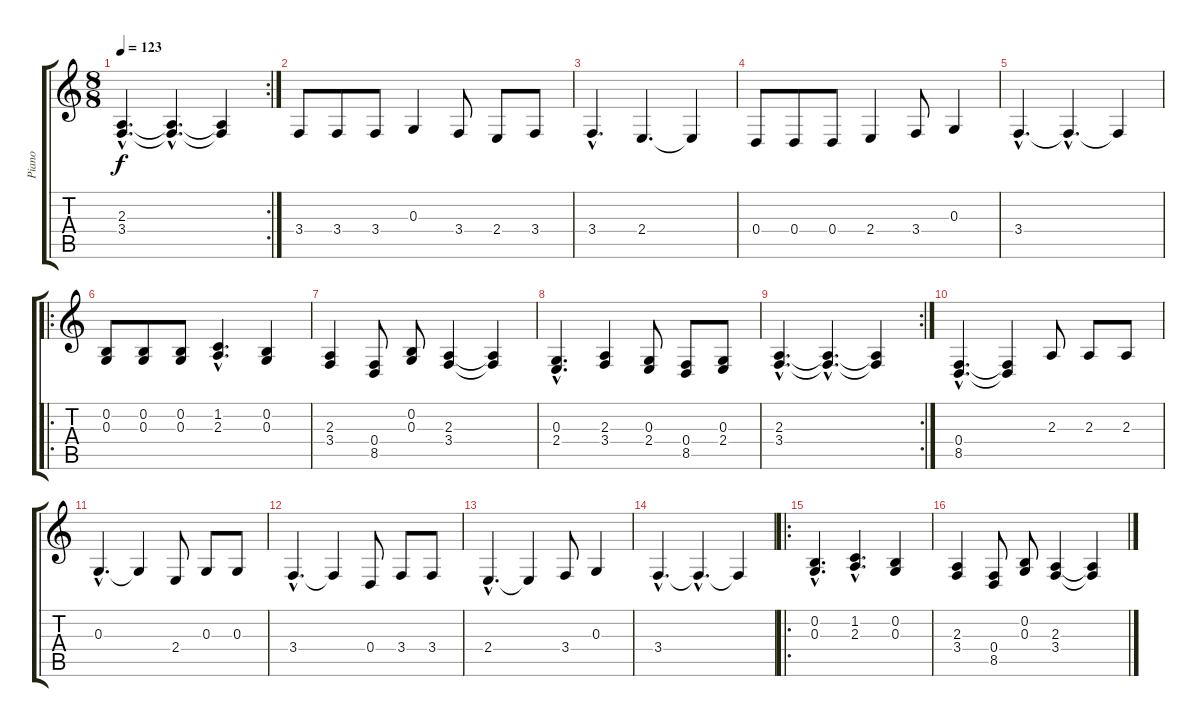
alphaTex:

\track ("Piano" "Piano") {instrument electricgrandpiano}
\staff {score tabs}
\tuning (E4 B3 G3 D3 A2 E2) {hide}
\rc 2
\ts (8 8)
\tempo 123
\clef g2
\ks c
(2.3{hac} 3.4{hac}).4{d dy f} (2.3{hac t} 3.4{hac t}).4{d} (2.3{t} 3.4{t}).4 |
3.4.8 3.4.8 3.4.8 0.3.4 3.4.8 2.4.8 3.4.8 |
3.4{hac}.4{d} 2.4.4{d} 2.4{t}.4 |
0.4.8 0.4.8 0.4.8 2.4.4 3.4.8 0.3.4 |
3.4{hac}.4{d} 3.4{hac t}.4{d} 3.4{t}.4 |
\ro
(0.2 0.3).8 (0.2 0.3).8 (0.2 0.3).8 (1.2{hac} 2.3{hac}).4{d} (0.2 0.3).4 |
(2.3 3.4).4 (0.4 8.5).8 (0.2 0.3).8 (2.3 3.4).4 (2.3{t} 3.4{t}).4 |
(0.3{hac} 2.4{hac}).4{d} (2.3 3.4).4 (0.3 2.4).8 (0.4 8.5).8 (0.3 2.4).8 |
\rc 2
(2.3{hac} 3.4{hac}).4{d} (2.3{hac t} 3.4{hac t}).4{d} (2.3{t} 3.4{t}).4 |
(0.4{hac} 8.5{hac}).4{d} (0.4{t} 8.5{t}).4 2.3.8 2.3.8 2.3.8 |
0.3{hac}.4{d} 0.3{t}.4 2.4.8 0.3.8 0.3.8 |
3.4{hac}.4{d} 3.4{t}.4 0.4.8 3.4.8 3.4.8 |
2.4{hac}.4{d} 2.4{t}.4 3.4.8 0.3.4 |
3.4{hac}.4{d} 3.4{hac t}.4{d} 3.4{t}.4 |
\ro
(0.2{hac} 0.3{hac}).4{d} (1.2{hac} 2.3{hac}).4{d} (0.2 0.3).4 |
(2.3 3.4).4 (0.4 8.5).8 (0.2 0.3).8 (2.3 3.4).4 (2.3{t} 3.4{t}).4
